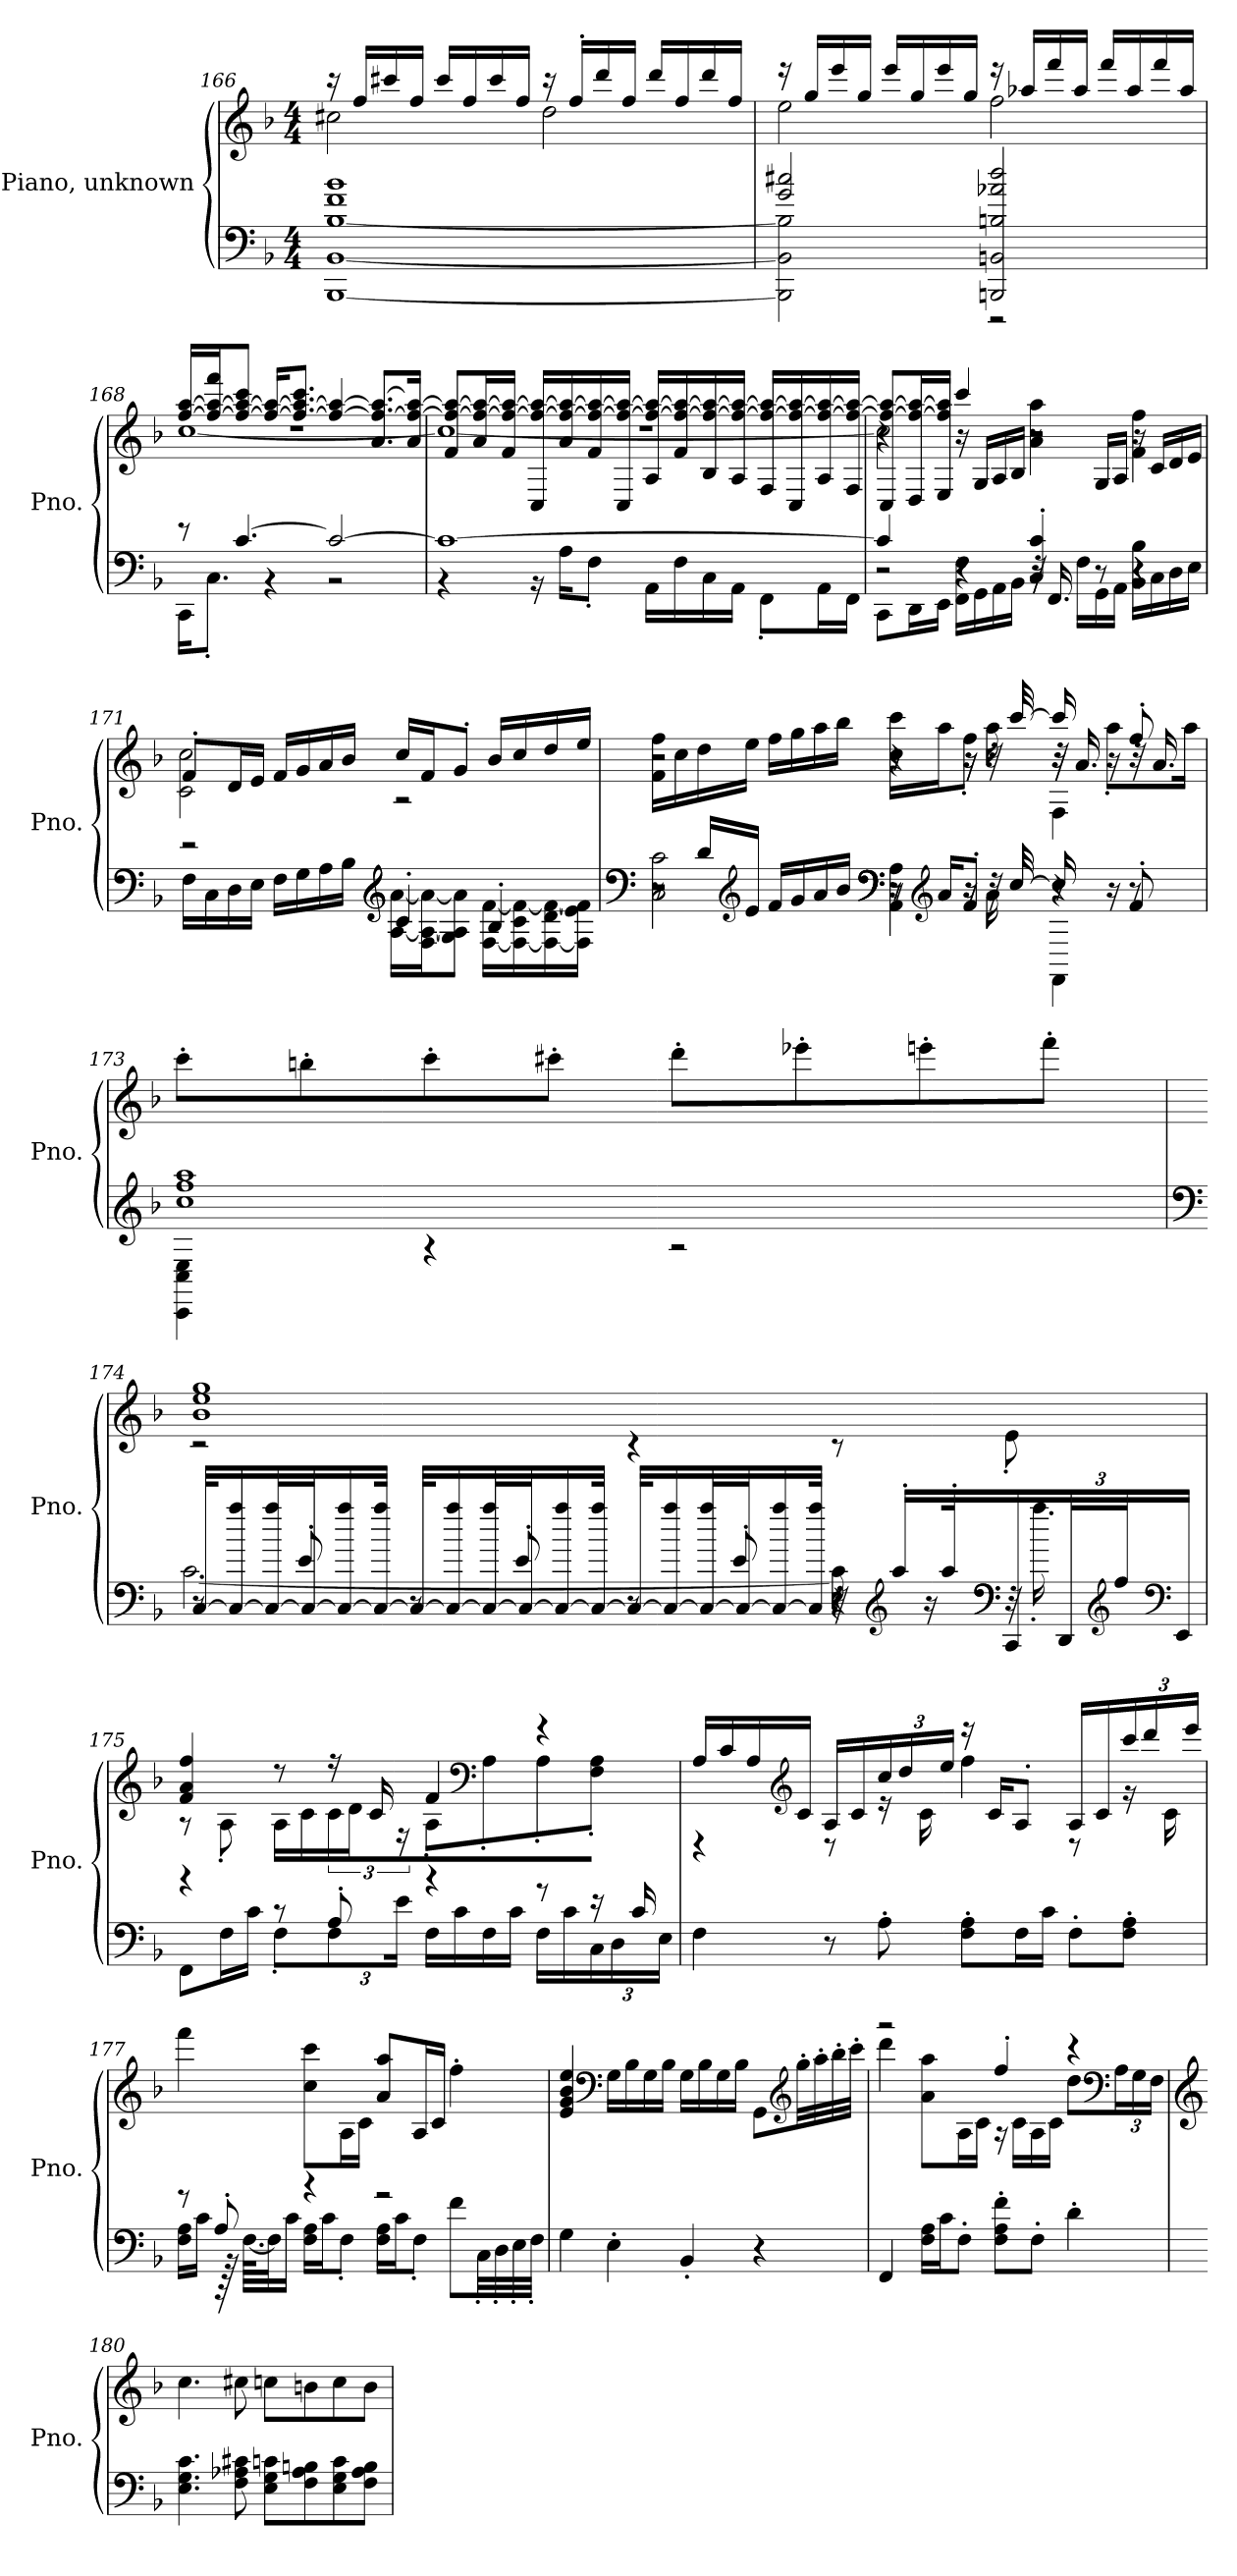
**kern	**kern
*part1	*part1
*staff2	*staff1
*I"Piano, unknown	*
*I'Pno.	*
*clefF4	*clefG2
*k[b-]	*k[b-]
*M4/4	*M4/4
=166	=166
*^	*^
1f 1b-	[1BBB- [1BB- [1B-	16r	2cc#X\
.	.	16ff/LL	.
.	.	16ccc#X/	.
.	.	16ff/JJ	.
.	.	16ccc#/LL	.
.	.	16ff/	.
.	.	16ccc#/	.
.	.	16ff/JJ	.
.	.	16r	2dd\
.	.	16ff'/LL	.
.	.	16ddd/	.
.	.	16ff/JJ	.
.	.	16ddd/LL	.
.	.	16ff/	.
.	.	16ddd/	.
.	.	16ff/JJ	.
!!LO:LB:g=z	!!
=167	=167	=167	=167
2g/ 2cc#X/	2BBB-\] 2BB-\] 2B-\]	16r	2ee\
.	.	16gg/LL	.
.	.	16eee/	.
.	.	16gg/JJ	.
.	.	16eee/LL	.
.	.	16gg/	.
.	.	16eee/	.
.	.	16gg/JJ	.
2BBBn/ 2BBn/ 2Bn/ 2a-X/ 2dd/	2r	16r	2ff\
.	.	16aa-X/LL	.
.	.	16fff/	.
.	.	16aa-/JJ	.
.	.	16fff/LL	.
.	.	16aa-/	.
.	.	16fff/	.
.	.	16aa-/JJ	.
=168	=168	=168	=168
*	*	*	*^
8r	16CC\KL	1r	[1cc	[16ff/ [16aa/LL
.	8.C'\J	.	.	16ff/_ 16aa/_ 16fff/J
[4.c/	.	.	.	8ff/_ 8aa/_ 8ccc/J
.	4r	.	.	16ff/_ 16aa/_KL
.	.	.	.	8.ff/_ 8.aa/_ 8.ccc/J
2c/_	2r	.	.	4ff/_ 4aa/_
.	.	.	.	8.a/ 8.ff/_ 8.aa/_L
.	.	.	.	16a/ 16ff/_ 16aa/_Jk
!!LO:LB:g=z	!!	!!
=169	=169	=169	=169	=169
1c_	4r	1r	1cc_	8f/ 8ff/_ 8aa/_L
.	.	.	.	16a/ 16ff/_ 16aa/_L
.	.	.	.	16f/ 16ff/_ 16aa/_JJ
.	16r	.	.	16C/ 16ff/_ 16aa/_LL
.	16A\KL	.	.	16a/ 16ff/_ 16aa/_
.	8F'\J	.	.	16f/ 16ff/_ 16aa/_
.	.	.	.	16C/ 16ff/_ 16aa/_JJ
.	16AA\LL	.	.	16A/ 16ff/_ 16aa/_LL
.	16F\	.	.	16f/ 16ff/_ 16aa/_
.	16C\	.	.	16B-/ 16ff/_ 16aa/_
.	16AA\JJ	.	.	16A/ 16ff/_ 16aa/_JJ
.	8FF'\L	.	.	16F/ 16ff/_ 16aa/_LL
.	.	.	.	16C/ 16ff/_ 16aa/_
.	16AA\L	.	.	16A/ 16ff/_ 16aa/_
.	16FF\JJ	.	.	16F/ 16ff/_ 16aa/_JJ
=170	=170	=170	=170	=170
*	*^	*	*	*
4c/]	8CC\L	2r	4r	2cc\]	8C/ 8ff/_ 8aa/_L
.	16DD\L	.	.	.	16D/ 16ff/_ 16aa/_L
.	16EE\JJ	.	.	.	16E/ 16ff/] 16aa/]JJ
4r	16FF\ 16F\LL	.	4ccc/	.	16r
.	16GG\	.	.	.	16G/LL
.	16AA\	.	.	.	16A/
.	16BB-\JJ	.	.	.	16B-/JJ
4C/' 4c/'	16r	32r	2r	4a\ 4aa\	8r
.	.	16.FF/	.	.	.
.	16F\LL	.	.	.	.
.	16GG\	8r	.	.	16G/LL
.	16AA\JJ	.	.	.	16A/JJ
4r	16BB-\ 16B-\LL	4r	.	4f\ 4ff\	16r
.	16C\	.	.	.	16c/LL
.	16D\	.	.	.	16d/
.	16E\JJ	.	.	.	16e/JJ
*	*v	*v	*	*	*
*	*	*	*v	*v
!!LO:LB:g=z
=171	=171	=171	=171
2r	16F\LL	8f'/L	2c\ 2cc\
.	16C\	.	.
.	16D\	16d/L	.
.	16E\JJ	16e/JJ	.
.	16F\LL	16f/LL	.
.	16G\	16g/	.
.	16A\	16a/	.
.	16B-\JJ	16b-/JJ	.
*clefG2	*	*	*
4c'/	[16A\ [16a\LL	16cc/LL	2r
.	16F\ 16A\_ 16a\_J	16f/J	.
.	8G\ 8A\] 8a\]J	8g'/J	.
4B-'/	[16F\ [16f\LL	16b-/LL	.
.	16F\_ 16c\ 16f\_	16cc/	.
.	16F\_ 16d\ 16f\_	16dd/	.
.	16F\] 16e\ 16f\]JJ	16ee/JJ	.
*v	*v	*	*
*	*v	*v
!!LO:PB:g=z
=172	=172
*clefF4	*
*^	*^
*	*^	*	*^
*	*	*^	*	*	*^
2r	2r	8r	2C\ 2c\	2r	16f\ 16ff\LL	2r	2r
.	.	.	.	.	16cc\	.	.
.	.	16d/LL	.	.	16dd\	.	.
*clefG2	*	*	*	*	*	*	*
.	.	16e/JJ	.	.	16ee\JJ	.	.
.	.	16f/LL	.	.	16ff\LL	.	.
.	.	16g/	.	.	16gg\	.	.
.	.	16a/	.	.	16aa\	.	.
.	.	16b-/JJ	.	.	16bb-\JJ	.	.
*clefF4	*	*	*	*	*	*	*
8r	8r	16r	4AA\ 4A\	8r	16cc\ 16ccc\LL	4r	8r
*clefG2	*	*	*	*	*	*	*
.	.	16a/KL	.	.	16aa\J	.	.
16r	16r	8f'/J	.	16r	8ff'\J	.	16r
32r	16a\	.	.	32r	.	.	16aa\
[32cc/	.	.	.	[32ccc/	.	.	.
16cc/]	4r	8r	4FF\	16ccc/]	16r	32r	4F\
.	.	.	.	.	.	16.a/	.
16r	.	.	.	16r	8aa'\L	.	.
8r	.	8f'/	.	8ff'/	.	32r	.
.	.	.	.	.	.	16.a/	.
.	.	.	.	.	16aa\Jk	.	.
*	*v	*v	*v	*	*	*	*
*	*	*v	*v	*v	*v
=173	=173	=173
1cc 1ff 1aa	4CC\ 4C\ 4E\	8ccc'\L
.	.	8bbn'\
.	4r	8ccc'\
.	.	8ccc#X'\J
.	2r	8ddd'\L
.	.	8eee-X'\
.	.	8eeen'\
.	.	8fff'\J
*v	*v	*
!!LO:LB:g=z
=174	=174
*clefF4	*
*^	*^
*	*^	*	*
[32C/KLL	[2.c\	8r	1b- 1ee 1gg	2r
16C/_ 16aa/	.	.	.	.
32C/_ 32aa/L	.	.	.	.
32C/J_	.	8e'/	.	.
16C/_ 16aa/	.	.	.	.
32C/_ 32aa/JJk	.	.	.	.
32C/KLL_	.	8r	.	.
16C/_ 16aa/	.	.	.	.
32C/_ 32aa/L	.	.	.	.
32C/J_	.	8e'/	.	.
16C/_ 16aa/	.	.	.	.
32C/_ 32aa/JJk	.	.	.	.
32C/KLL_	.	8r	.	4r
16C/_ 16aa/	.	.	.	.
32C/_ 32aa/L	.	.	.	.
32C/J_	.	8e'/	.	.
16C/_ 16aa/	.	.	.	.
32C/] 32aa/JJk	.	.	.	.
32r	16c\]	4r	.	8r
*clefG2	*	*	*	*
16aa'/LL	.	.	.	.
.	16r	.	.	.
32aa'/K	.	.	.	.
*clefF4	*	*	*	*
*Xbrackettup	*	*	*	*
24CC/	32r	.	.	8e'\
.	16.aa'\	.	.	.
48DD/L	.	.	.	.
*clefG2	*	*	*	*
48ff/J	.	.	.	.
*clefF4	*	*	*	*
24EE/JJ	.	.	.	.
*	*v	*v	*	*
!!LO:LB:g=z	!!
=175	=175	=175	=175
4r	8FF\L	4f/ 4a/ 4ff/	8r
.	16F\L	.	8A'\
.	16c\JJ	.	.
8r	8F'\L	8r	16A\LL
.	.	.	16c\
8A'/	12F\	16r	24c\
.	.	.	24d\JJ
.	.	16c/	.
.	24e\Jk	.	24r
4r	16F\LL	4f/	8A'\L
.	16c\	.	.
*	*	*clefF4	*
.	16F\	.	8A'\
.	16c\JJ	.	.
8r	16F\LL	4r	8A'\
.	16c\	.	.
16r	24C\	.	8F\' 8A\'J
.	24D\	.	.
16c/	.	.	.
.	24E\JJ	.	.
*v	*v	*	*
=176	=176	=176
4F\	16A/LL	4r
.	16c/	.
.	16A/	.
*	*clefG2	*
.	16c/JJ	.
8r	16A/LL	8r
.	16c/	.
*	*Xbrackettup	*
8A'\	24cc/	16r
.	24dd/	.
.	.	16c\
.	24ee/JJ	.
8F\' 8A\'L	16r	4ff\
.	16c/KL	.
16F\L	8A'/J	.
16c\JJ	.	.
8F'\L	16A/LL	8r
.	16c/	.
8F\' 8A\'J	24ccc/	16r
.	24ddd/	.
.	.	16c\
.	24eee/JJ	.
*	*v	*v
!!LO:LB:g=z
=177	=177
*^	*
8r	16F\ 16A\LL	4fff\
.	16c\JJ	.
8A'/	128r	.
.	[64.F\KLLL	.
.	32F\J]	.
.	16c\JJ	.
4r	16F\ 16A\LL	8cc\ 8ccc\L
.	16c\J	.
.	8F'\J	16A\L
.	.	16c\JJ
2r	16F\ 16A\LL	8a/ 8aa/L
.	16c\J	.
.	8F'\J	16A/L
.	.	16c/JJ
.	8f\L	4ff'\
.	32C'\LL	.
.	32D'\	.
.	32E'\	.
.	32F'\JJJ	.
*v	*v	*
=178	=178
4G\	4e/ 4g/ 4b-/ 4ee/
*	*clefF4
4E'\	16G\LL
.	16B-\
.	16G\
.	16B-\JJ
4BB-'/	16G\LL
.	16B-\
.	16G\
.	16B-\JJ
4r	8GG\L
*	*clefG2
.	32gg'\LL
.	32aa'\
.	32bb-'\
.	32ccc'\JJJ
!!LO:LB:g=z
=179	=179
*	*^
4FF/	2r	4ddd\
16F\ 16A\LL	.	8a\ 8aa\L
16c\J	.	.
8F'\J	.	16A\L
.	.	16c\JJ
8F\' 8A\' 8f\'L	4ff'/	16r
.	.	16c\LL
8F'\J	.	16A\
.	.	16c\JJ
4d'\	4r	8dd\L
*	*clefF4	*
.	.	24A\L
.	.	24G\
.	.	24F\JJ
*	*v	*v
=180	=180
*	*clefG2
4.E\ 4.G\ 4.c\	4.cc\
8F\ 8A-X\ 8c#X\	8cc#X\
8E\ 8G\ 8cn\L	8ccn\L
8F\ 8A-\ 8Bn\	8bn\
8E\ 8G\ 8c\	8cc\
8F\ 8A-\ 8B\J	8b\J
=	=
*-	*-
